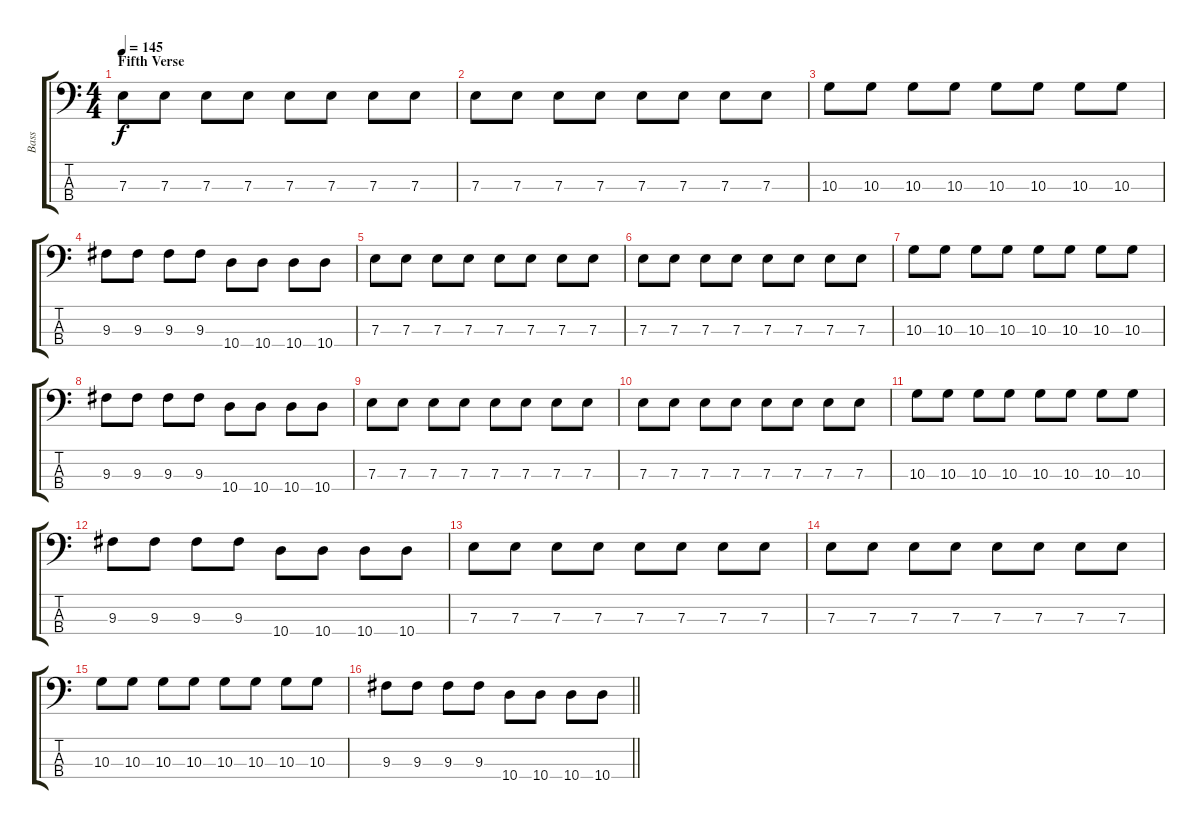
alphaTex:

\track ("Bass" "Bass") {instrument electricbassfinger}
\staff {score tabs}
\tuning (G2 D2 A1 E1) {hide}
\ts (4 4)
\section ("" "Fifth Verse")
\tempo 145
\clef f4
\ks c
7.3.8{dy f} 7.3.8 7.3.8 7.3.8 7.3.8 7.3.8 7.3.8 7.3.8 |
7.3.8 7.3.8 7.3.8 7.3.8 7.3.8 7.3.8 7.3.8 7.3.8 |
10.3.8 10.3.8 10.3.8 10.3.8 10.3.8 10.3.8 10.3.8 10.3.8 |
9.3.8 9.3.8 9.3.8 9.3.8 10.4.8 10.4.8 10.4.8 10.4.8 |
7.3.8 7.3.8 7.3.8 7.3.8 7.3.8 7.3.8 7.3.8 7.3.8 |
7.3.8 7.3.8 7.3.8 7.3.8 7.3.8 7.3.8 7.3.8 7.3.8 |
10.3.8 10.3.8 10.3.8 10.3.8 10.3.8 10.3.8 10.3.8 10.3.8 |
9.3.8 9.3.8 9.3.8 9.3.8 10.4.8 10.4.8 10.4.8 10.4.8 |
7.3.8 7.3.8 7.3.8 7.3.8 7.3.8 7.3.8 7.3.8 7.3.8 |
7.3.8 7.3.8 7.3.8 7.3.8 7.3.8 7.3.8 7.3.8 7.3.8 |
10.3.8 10.3.8 10.3.8 10.3.8 10.3.8 10.3.8 10.3.8 10.3.8 |
9.3.8 9.3.8 9.3.8 9.3.8 10.4.8 10.4.8 10.4.8 10.4.8 |
7.3.8 7.3.8 7.3.8 7.3.8 7.3.8 7.3.8 7.3.8 7.3.8 |
7.3.8 7.3.8 7.3.8 7.3.8 7.3.8 7.3.8 7.3.8 7.3.8 |
10.3.8 10.3.8 10.3.8 10.3.8 10.3.8 10.3.8 10.3.8 10.3.8 |
\barLineRight lightlight
9.3.8 9.3.8 9.3.8 9.3.8 10.4.8 10.4.8 10.4.8 10.4.8
